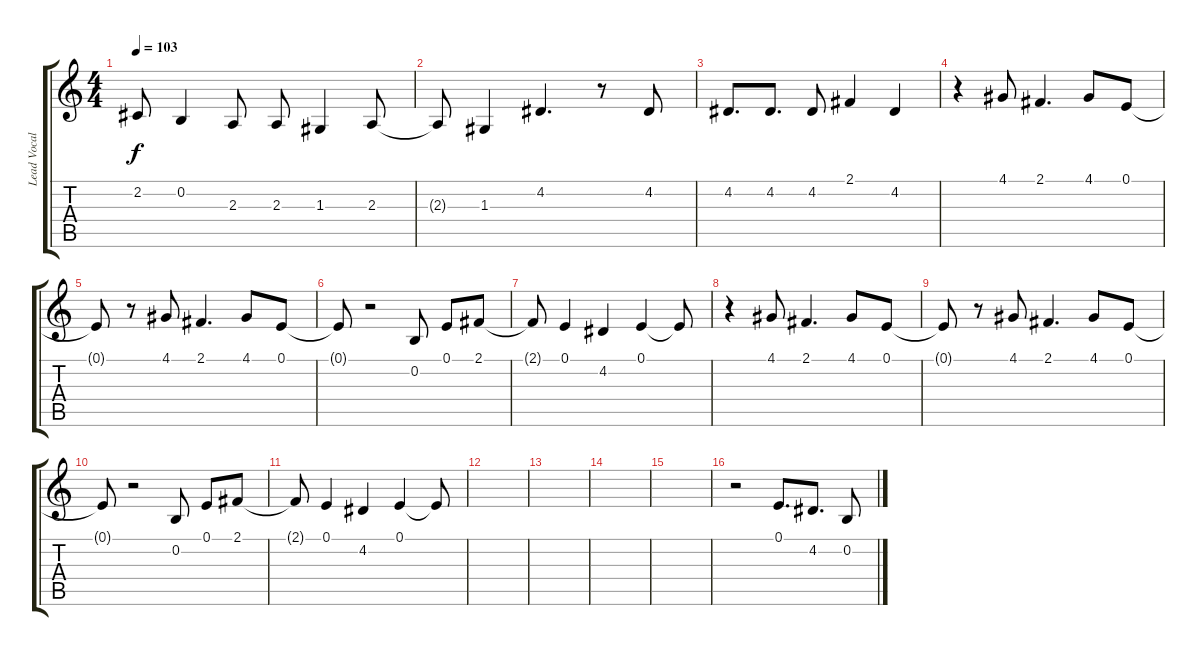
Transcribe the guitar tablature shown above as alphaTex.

\track ("Lead Vocals" "Lead Vocal") {instrument lead6voice}
\staff {score tabs}
\tuning (E4 B3 G3 D3 A2 E2) {hide}
\ts (4 4)
\tempo 103
\clef g2
\ks c
2.2{t}.8{dy f} 0.2.4 2.3.8 2.3.8 1.3.4 2.3.8 |
2.3{t}.8 1.3.4 4.2.4{d} r.8 4.2.8 |
4.2.8{d} 4.2.8{d} 4.2.8 2.1.4 4.2.4 |
r.4 4.1.8 2.1.4{d} 4.1.8 0.1.8 |
0.1{t}.8 r.8 4.1.8 2.1.4{d} 4.1.8 0.1.8 |
0.1{t}.8 r.2 0.2.8 0.1.8 2.1.8 |
2.1{t}.8 0.1.4 4.2.4 0.1.4 0.1{t}.8 |
r.4 4.1.8 2.1.4{d} 4.1.8 0.1.8 |
0.1{t}.8 r.8 4.1.8 2.1.4{d} 4.1.8 0.1.8 |
0.1{t}.8 r.2 0.2.8 0.1.8 2.1.8 |
2.1{t}.8 0.1.4 4.2.4 0.1.4 0.1{t}.8 |
|
|
|
|
r.2 0.1.8{d} 4.2.8{d} 0.2.8
